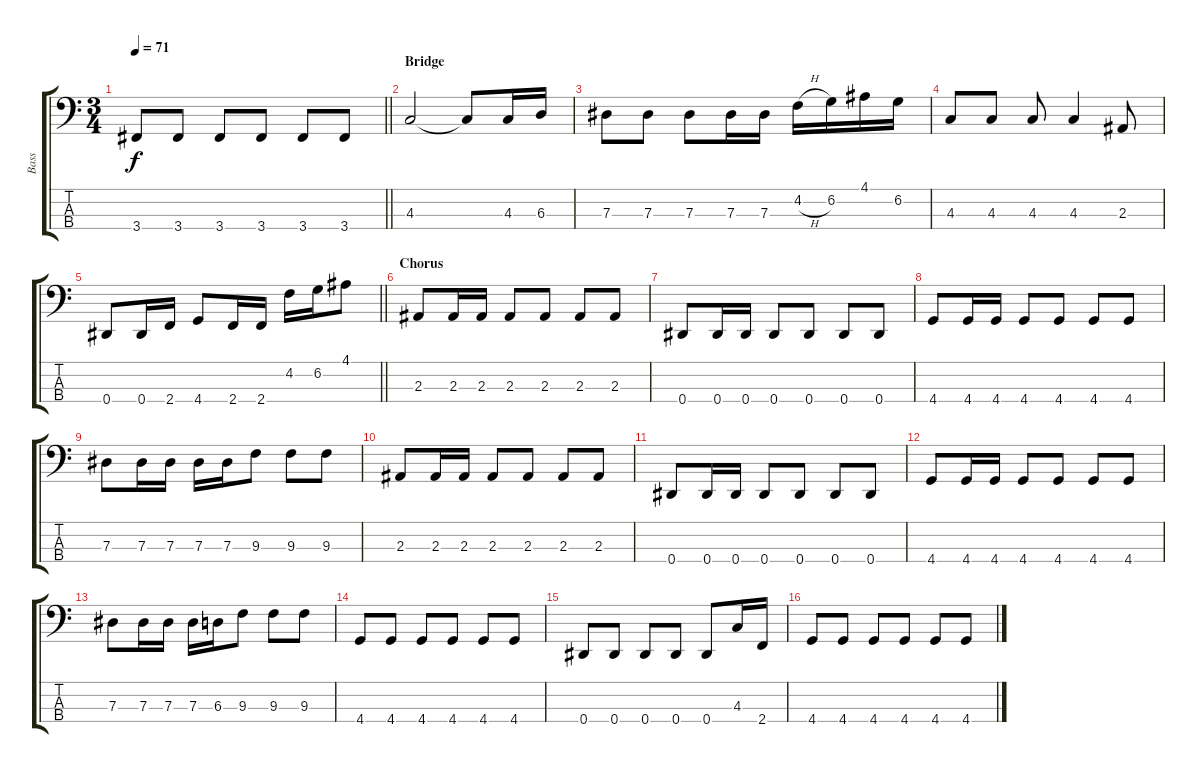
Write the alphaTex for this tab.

\track ("Bass" "Bass") {instrument electricbassfinger}
\staff {score tabs}
\tuning (Gb2 Db2 Ab1 Eb1) {hide}
\ts (3 4)
\tempo 71
\clef f4
\barLineRight lightlight
\ks c
3.4.8{dy f} 3.4.8 3.4.8 3.4.8 3.4.8 3.4.8 |
\section ("" "Bridge")
4.3.2 4.3{t}.8 4.3.16 6.3.16 |
7.3.8 7.3.8 7.3.8 7.3.16 7.3.16 4.2{h}.16 6.2.16 4.1.16 6.2.16 |
4.3.8 4.3.8 4.3.8 4.3.4 2.3.8 |
\barLineRight lightlight
0.4.8 0.4.16 2.4.16 4.4.8 2.4.16 2.4.16 4.2.16 6.2.16 4.1.8 |
\section ("" "Chorus")
2.3.8 2.3.16 2.3.16 2.3.8 2.3.8 2.3.8 2.3.8 |
0.4.8 0.4.16 0.4.16 0.4.8 0.4.8 0.4.8 0.4.8 |
4.4.8 4.4.16 4.4.16 4.4.8 4.4.8 4.4.8 4.4.8 |
7.3.8 7.3.16 7.3.16 7.3.16 7.3.16 9.3.8 9.3.8 9.3.8 |
2.3.8 2.3.16 2.3.16 2.3.8 2.3.8 2.3.8 2.3.8 |
0.4.8 0.4.16 0.4.16 0.4.8 0.4.8 0.4.8 0.4.8 |
4.4.8 4.4.16 4.4.16 4.4.8 4.4.8 4.4.8 4.4.8 |
7.3.8 7.3.16 7.3.16 7.3.16 6.3.16 9.3.8 9.3.8 9.3.8 |
4.4.8 4.4.8 4.4.8 4.4.8 4.4.8 4.4.8 |
0.4.8 0.4.8 0.4.8 0.4.8 0.4.8 4.3.16 2.4.16 |
4.4.8 4.4.8 4.4.8 4.4.8 4.4.8 4.4.8
